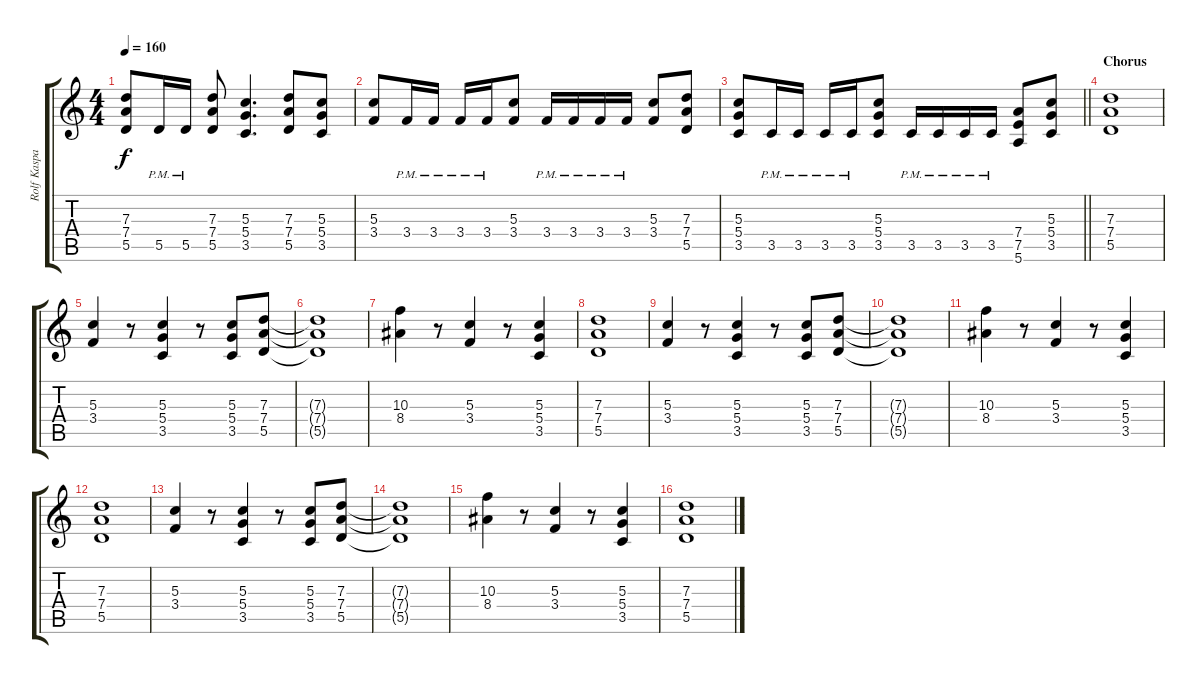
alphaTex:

\track ("Rolf Kasparek" "Rolf Kaspa") {instrument distortionguitar}
\staff {score tabs}
\tuning (E4 B3 G3 D3 A2 E2) {hide}
\ts (4 4)
\tempo 160
\clef g2
\ks c
(7.3 7.4 5.5).8{dy f} 5.5{pm}.16 5.5{pm}.16 (7.3 7.4 5.5).8 (5.3 5.4 3.5).4{d} (7.3 7.4 5.5).8 (5.3 5.4 3.5).8 |
(5.3 3.4).8 3.4{pm}.16 3.4{pm}.16 3.4{pm}.16 3.4{pm}.16 (5.3 3.4).8 3.4{pm}.16 3.4{pm}.16 3.4{pm}.16 3.4{pm}.16 (5.3 3.4).8 (7.3 7.4 5.5).8 |
\barLineRight lightlight
(5.3 5.4 3.5).8 3.5{pm}.16 3.5{pm}.16 3.5{pm}.16 3.5{pm}.16 (5.3 5.4 3.5).8 3.5{pm}.16 3.5{pm}.16 3.5{pm}.16 3.5{pm}.16 (7.4 7.5 5.6).8 (5.3 5.4 3.5).8 |
\section ("" "Chorus")
(7.3 7.4 5.5).1 |
(5.3 3.4).4 r.8 (5.3 5.4 3.5).4 r.8 (5.3 5.4 3.5).8 (7.3 7.4 5.5).8 |
(7.3{t} 7.4{t} 5.5{t}).1 |
(10.3 8.4).4 r.8 (5.3 3.4).4 r.8 (5.3 5.4 3.5).4 |
(7.3 7.4 5.5).1 |
(5.3 3.4).4 r.8 (5.3 5.4 3.5).4 r.8 (5.3 5.4 3.5).8 (7.3 7.4 5.5).8 |
(7.3{t} 7.4{t} 5.5{t}).1 |
(10.3 8.4).4 r.8 (5.3 3.4).4 r.8 (5.3 5.4 3.5).4 |
(7.3 7.4 5.5).1 |
(5.3 3.4).4 r.8 (5.3 5.4 3.5).4 r.8 (5.3 5.4 3.5).8 (7.3 7.4 5.5).8 |
(7.3{t} 7.4{t} 5.5{t}).1 |
(10.3 8.4).4 r.8 (5.3 3.4).4 r.8 (5.3 5.4 3.5).4 |
(7.3 7.4 5.5).1
